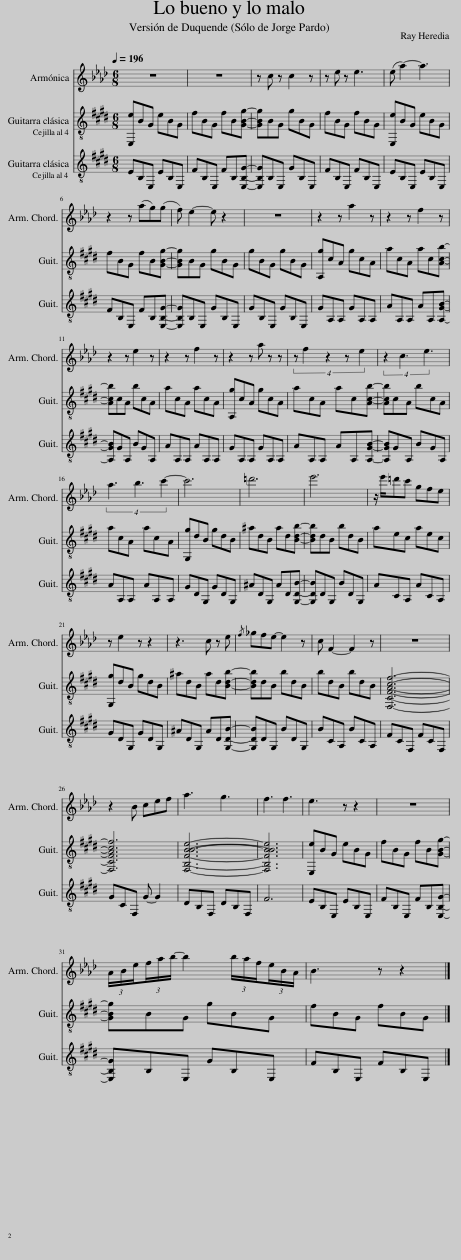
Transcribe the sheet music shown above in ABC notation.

X:1
%%score 1 2 3
L:1/8
Q:1/4=196
M:6/8
I:linebreak $
K:Ab
V:1 treble
V:2 treble-8
V:3 treble-8
V:1
 z6 | z6 | z c z c2 z | z e z e3 | (e a2-) a3 |$ %5
 z2 z (ag)(g | f) e2- e z2 | z6 | z2 z a2 z | z2 z f2 z |$ %10
 z2 z e2 z | z2 z f2 z | z2 z a z z | (4:3:5z f2 z2 z e2 | (4:3:3z2 c3 e3 |$ %15
 (4:3:3a3 b3 c'2- | c'6 | =d'6 | e'6 | z/ e'/=d'c' gfe |$ %20
 z e2 z z2 | z3 c z e |{/f} _gfe- e2 z | c F2- F2 z | z6 |$ %25
 z2 B cef | a3 g3 | f3 f3 | e3 z z2 | z6 |$ %30
 (3A/B/e/(3f/a/b/- b2 (3b/a/f/(3e/B/A/ | B3 z z2 |] %32
V:2
[K:E] [E,e]BG eBG | fBG fB[GBg]- | [GBg]BG gBG | fBG fBG | [E,e]BG eBG |$ %5
 fBG fB[GBg]- | [GBg]BG gBG | gBG gBG | [A,g]cA gcA | acA ac[Acb]- |$ %10
 [Acb]cA bcA | acA acA | [A,g]cA gcA | acA ac[Acb]- | [Acb]cA bcA |$ %15
 acA acA | [G,g]dB gdB | ^adB ad[Bdb]- | [Bdb]dB bdB | aec aec |$ %20
 [G,g]dB gdB | ^adB ad[Bdb]- | [Bdb]dB bdB | bdB bdB | [F,CFAcf]6- |$ %25
 [F,CFAcf]6 | [F,B,FBBe]6- | [F,B,FBBe]6 | [E,e]BG eBG | fBG fB[GBg]- |$ %30
 [GBg]BG gBG | fBG fBG |] %32
V:3
[K:E] EB,E, EB,E, | FB,E, FB,[E,B,G]- | [E,B,G]B,E, GB,E, | FB,E, FB,E, | EB,E, EB,E, |$ %5
 FB,E, FB,[E,B,G]- | [E,B,G]B,E, GB,E, | GB,E, GB,E, | GA,A, GA,A, | AA,A, AA,[A,GB]- |$ %10
 [A,GB]GA, BGA, | AA,A, AA,A, | GA,A, GA,A, | AA,A, AA,[A,GB]- | [A,GB]GA, BGA, |$ %15
 AA,A, AA,A, | GDG, GDG, | ^ADG, AD[G,DB]- | [G,DB]DG, BDG, | ACA, ACA, |$ %20
 GDG, GDG, | ^ADG, AD[G,DB]- | [G,DB]DG, BDG, | BCA, BCA, | FCF, FCF, |$ %25
 GCF, G- G2 | DB,F, DB,F, | F6 | EB,E, EB,E, | FB,E, FB,[E,B,G]- |$ %30
 [E,B,G]B,E, GB,E, | FB,E, FB,E, |] %32
